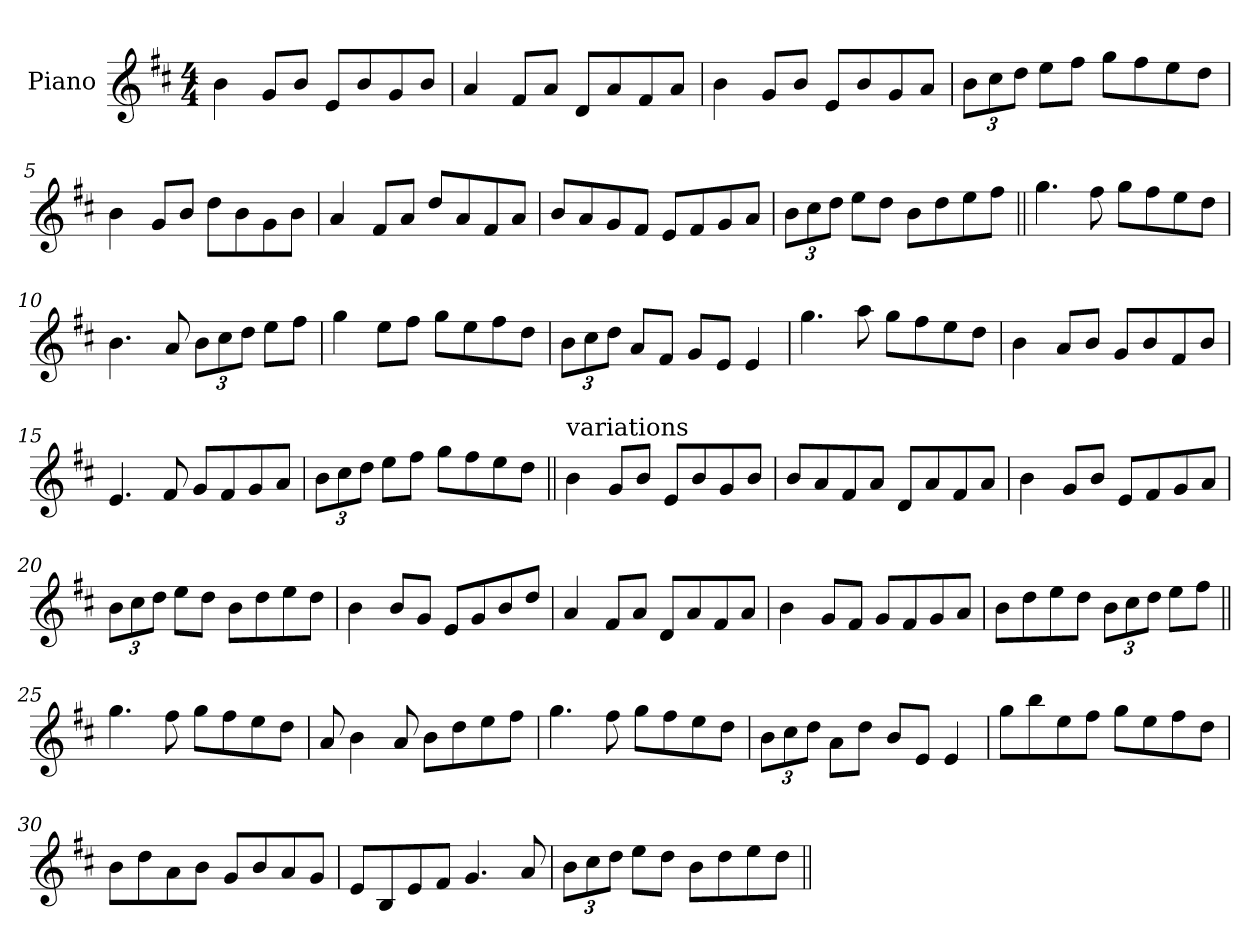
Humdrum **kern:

**kern
*part1
*staff1
*I"Piano
*I'Pno
*clefG2
*k[f#c#]
*E:dor
*M4/4
=1
4b\
8g/L
8b/J
8e/L
8b/
8g/
8b/J
=2
4a/
8f#/L
8a/J
8d/L
8a/
8f#/
8a/J
=3
4b\
8g/L
8b/J
8e/L
8b/
8g/
8a/J
=4
12b\L
12cc#\
12dd\J
8ee\L
8ff#\J
8gg\L
8ff#\
8ee\
8dd\J
=5
4b\
8g/L
8b/J
8dd\L
8b\
8g\
8b\J
=6
4a/
8f#/L
8a/J
8dd/L
8a/
8f#/
8a/J
=7
8b/L
8a/
8g/
8f#/J
8e/L
8f#/
8g/
8a/J
=8
12b\L
12cc#\
12dd\J
8ee\L
8dd\J
8b\L
8dd\
8ee\
8ff#\J
=9||
4.gg\
8ff#\
8gg\L
8ff#\
8ee\
8dd\J
=10
4.b\
8a/
12b\L
12cc#\
12dd\J
8ee\L
8ff#\J
=11
4gg\
8ee\L
8ff#\J
8gg\L
8ee\
8ff#\
8dd\J
=12
12b\L
12cc#\
12dd\J
8a/L
8f#/J
8g/L
8e/J
4e/
=13
4.gg\
8aa\
8gg\L
8ff#\
8ee\
8dd\J
=14
4b\
8a/L
8b/J
8g/L
8b/
8f#/
8b/J
=15
4.e/
8f#/
8g/L
8f#/
8g/
8a/J
=16
12b\L
12cc#\
12dd\J
8ee\L
8ff#\J
8gg\L
8ff#\
8ee\
8dd\J
=17||
!LO:TX:a:t=variations
4b\
8g/L
8b/J
8e/L
8b/
8g/
8b/J
=18
8b/L
8a/
8f#/
8a/J
8d/L
8a/
8f#/
8a/J
=19
4b\
8g/L
8b/J
8e/L
8f#/
8g/
8a/J
=20
12b\L
12cc#\
12dd\J
8ee\L
8dd\J
8b\L
8dd\
8ee\
8dd\J
=21
4b\
8b/L
8g/J
8e/L
8g/
8b/
8dd/J
=22
4a/
8f#/L
8a/J
8d/L
8a/
8f#/
8a/J
=23
4b\
8g/L
8f#/J
8g/L
8f#/
8g/
8a/J
=24
8b\L
8dd\
8ee\
8dd\J
12b\L
12cc#\
12dd\J
8ee\L
8ff#\J
=25||
4.gg\
8ff#\
8gg\L
8ff#\
8ee\
8dd\J
=26
8a/
4b\
8a/
8b\L
8dd\
8ee\
8ff#\J
=27
4.gg\
8ff#\
8gg\L
8ff#\
8ee\
8dd\J
=28
12b\L
12cc#\
12dd\J
8a\L
8dd\J
8b/L
8e/J
4e/
=29
8gg\L
8bb\
8ee\
8ff#\J
8gg\L
8ee\
8ff#\
8dd\J
=30
8b\L
8dd\
8a\
8b\J
8g/L
8b/
8a/
8g/J
=31
8e/L
8B/
8e/
8f#/J
4.g/
8a/
=32
12b\L
12cc#\
12dd\J
8ee\L
8dd\J
8b\L
8dd\
8ee\
8dd\J
=||
*-
